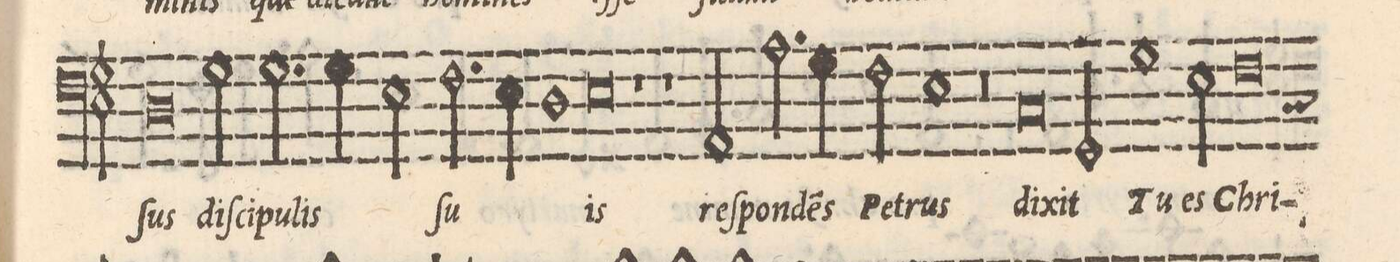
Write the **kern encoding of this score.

**kern	**text
*I"BASSVS	*
*clefF4	*
*k[]	*
*met(C|)	*
*M2/1	*
0D	-ſus
=30-	=30-
2G\	di-
2.G\	-ſci-
=31-	=31-
4G\	-pu-
2E\	-lis
2.Fny\	ſu-
4E\	.
=32-	=32-
1D	.
0E	-is
=33-	=33-
1r	.
=34-	=34-
1r	.
2AA/	re-
2.A\	-ſpon-
=35-	=35-
4G\	-de(n)s
2F\	Pe-
1E	-trus
=36-	=36-
0r	.
=37-	=37-
0C	di-
=38-	=38-
2GG/	-xit
1G\	Tu
2E\	es
=39-	=39-
0F	Chri-
*custos:C	*
=40-	=40-
*-	*-
